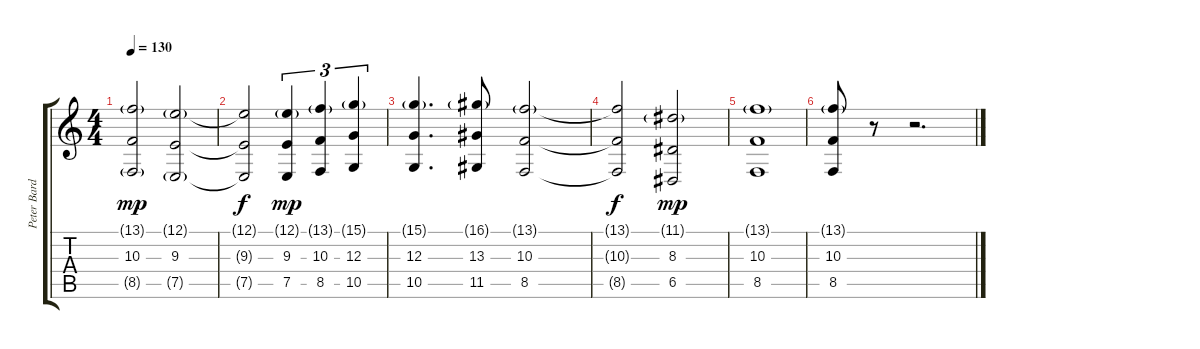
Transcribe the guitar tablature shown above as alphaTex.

\track ("Peter Bardens (Keyboard)" "Peter Bard") {instrument drawbarorgan}
\staff {score tabs}
\tuning (E4 B3 G3 D3 A2 E2) {hide}
\ts (4 4)
\tempo 130
\clef g2
\ks c
(13.1{g} 10.3 8.5{g}).2{dy mp} (12.1{g} 9.3 7.5{g}).2 |
(12.1{t} 9.3{t} 7.5{t}).2{dy f} (12.1{g} 9.3 7.5).4{tu (3 2) dy mp} (13.1{g} 10.3 8.5).4{tu (3 2)} (15.1{g} 12.3 10.5).4{tu (3 2)} |
(15.1{g} 12.3 10.5).4{d} (16.1{g} 13.3 11.5).8 (13.1{g} 10.3 8.5).2 |
(13.1{t} 10.3{t} 8.5{t}).2{dy f} (11.1{g} 8.3 6.5).2{dy mp} |
(13.1{g} 10.3 8.5).1 |
(13.1{g} 10.3 8.5).8 r.8 r.2{d}
